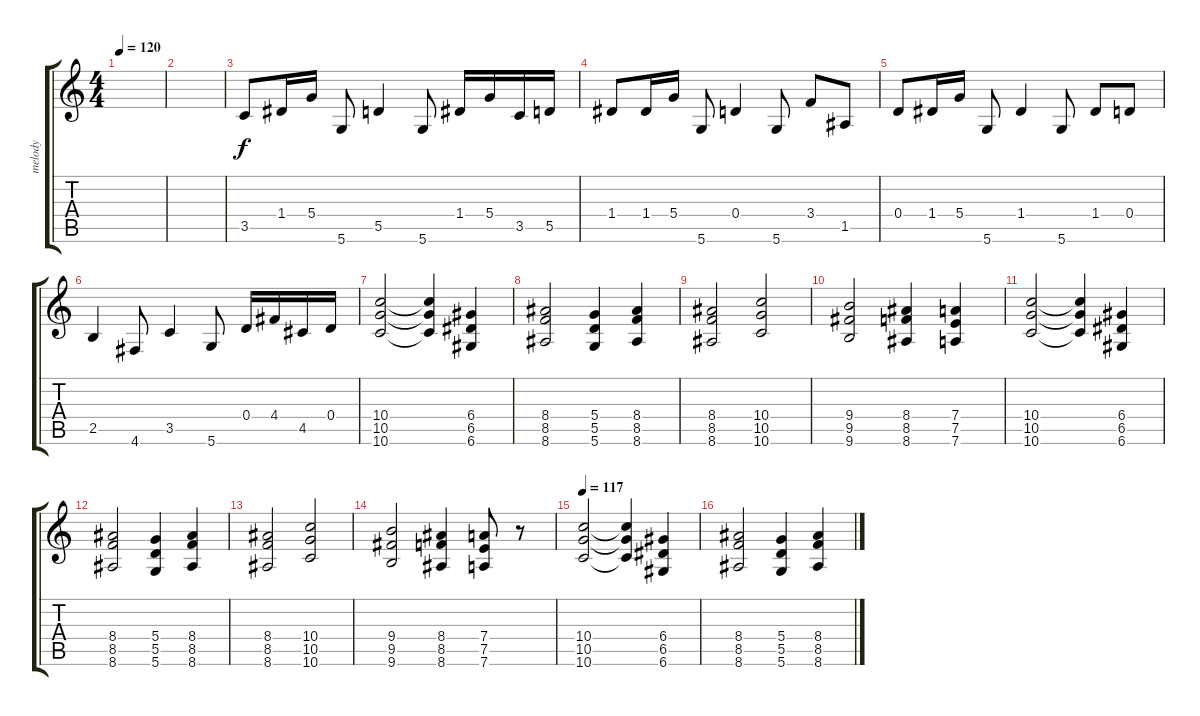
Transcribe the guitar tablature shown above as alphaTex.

\track ("melody" "melody") {instrument electricguitarclean}
\staff {score tabs}
\tuning (E4 B3 G3 D3 A2 D2) {hide}
\ts (4 4)
\tempo 120
\clef g2
\ks c
|
|
3.5.8 1.4.16 5.4.16 5.6.8 5.5.4 5.6.8 1.4.16 5.4.16 3.5.16 5.5.16 |
1.4.8 1.4.16 5.4.16 5.6.8 0.4.4 5.6.8 3.4.8 1.5.8 |
0.4.8 1.4.16 5.4.16 5.6.8 1.4.4 5.6.8 1.4.8 0.4.8 |
2.5.4 4.6.8 3.5.4 5.6.8 0.4.16 4.4.16 4.5.16 0.4.16 |
(10.4 10.5 10.6).2{instrument distortionguitar} (10.4{t} 10.5{t} 10.6{t}).4 (6.4 6.5 6.6).4 |
(8.4 8.5 8.6).2 (5.4 5.5 5.6).4 (8.4 8.5 8.6).4 |
(8.4 8.5 8.6).2 (10.4 10.5 10.6).2 |
(9.4 9.5 9.6).2 (8.4 8.5 8.6).4 (7.4 7.5 7.6).4 |
(10.4 10.5 10.6).2{instrument distortionguitar} (10.4{t} 10.5{t} 10.6{t}).4 (6.4 6.5 6.6).4 |
(8.4 8.5 8.6).2 (5.4 5.5 5.6).4 (8.4 8.5 8.6).4 |
(8.4 8.5 8.6).2 (10.4 10.5 10.6).2 |
(9.4 9.5 9.6).2 (8.4 8.5 8.6).4 (7.4 7.5 7.6).8 r.8 |
\tempo 117
(10.4 10.5 10.6).2{instrument distortionguitar} (10.4{t} 10.5{t} 10.6{t}).4 (6.4 6.5 6.6).4 |
(8.4 8.5 8.6).2 (5.4 5.5 5.6).4 (8.4 8.5 8.6).4
